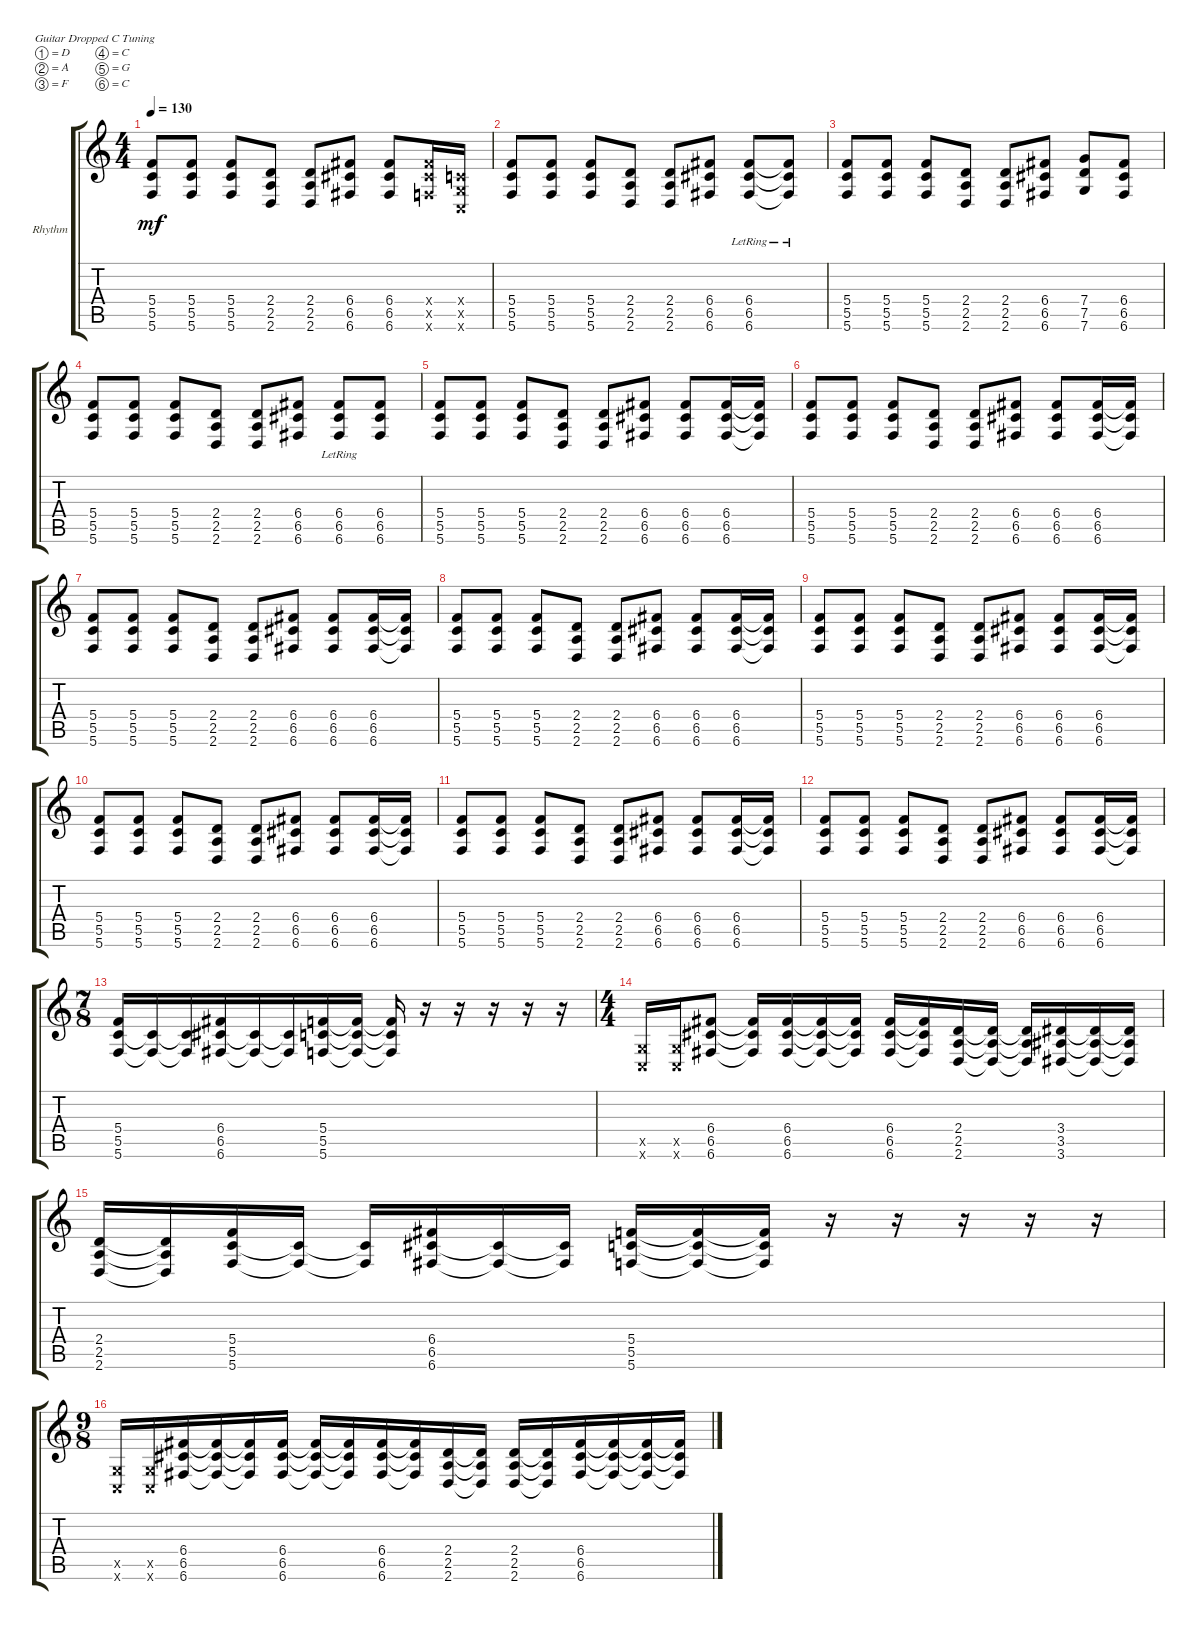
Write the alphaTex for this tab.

\defaultSystemsLayout 4
\bracketExtendMode groupsimilarinstruments
\firstSystemTrackNameOrientation horizontal
\otherSystemsTrackNameOrientation horizontal
\track ("Rhythm Guitar" "Rhythm") {instrument distortionguitar}
\staff {score tabs}
\tuning (D4 A3 F3 C3 G2 C2)
\ts (4 4)
\tempo 130
\clef g2
\ks c
(5.6 5.5 5.4).8{dy mf instrument distortionguitar} (5.6 5.5 5.4).8 (5.5 5.6 5.4).8 (2.6 2.5 2.4).8 (2.5 2.6 2.4).8 (6.6 6.5 6.4).8 (6.5 6.6 6.4).8 (5.6{x} 6.5{x} 6.4{x}).16 (0.4{x} 0.5{x} 0.6{x}).16 |
(5.6 5.5 5.4).8 (5.6 5.5 5.4).8 (5.5 5.6 5.4).8 (2.6 2.5 2.4).8 (2.5 2.6 2.4).8 (6.6 6.5 6.4).8 (6.5{lr} 6.6{lr} 6.4{lr}).8 (6.4{lr t} 6.5{lr t} 6.6{lr t}).8 |
(5.6 5.5 5.4).8 (5.6 5.5 5.4).8 (5.5 5.6 5.4).8 (2.6 2.5 2.4).8 (2.5 2.6 2.4).8 (6.6 6.5 6.4).8 (7.5 7.6 7.4).8 (6.4 6.5 6.6).8 |
(5.6 5.5 5.4).8 (5.4 5.5 5.6).8 (5.6 5.5 5.4).8 (2.6 2.5 2.4).8 (2.4 2.5 2.6).8 (6.6 6.5 6.4).8 (6.4{lr} 6.5{lr} 6.6{lr}).8 (6.6 6.5 6.4).8 |
(5.6 5.5 5.4).8 (5.6 5.5 5.4).8 (5.5 5.6 5.4).8 (2.6 2.5 2.4).8 (2.5 2.6 2.4).8 (6.6 6.5 6.4).8 (6.5 6.6 6.4).8 (6.6 6.5 6.4).16 (6.4{t} 6.5{t} 6.6{t}).16 |
(5.6 5.5 5.4).8 (5.6 5.5 5.4).8 (5.5 5.6 5.4).8 (2.6 2.5 2.4).8 (2.5 2.6 2.4).8 (6.6 6.5 6.4).8 (6.5 6.6 6.4).8 (6.6 6.5 6.4).16 (6.4{t} 6.5{t} 6.6{t}).16 |
(5.6 5.5 5.4).8 (5.6 5.5 5.4).8 (5.5 5.6 5.4).8 (2.6 2.5 2.4).8 (2.5 2.6 2.4).8 (6.6 6.5 6.4).8 (6.5 6.6 6.4).8 (6.6 6.5 6.4).16 (6.4{t} 6.5{t} 6.6{t}).16 |
(5.6 5.5 5.4).8 (5.6 5.5 5.4).8 (5.5 5.6 5.4).8 (2.6 2.5 2.4).8 (2.5 2.6 2.4).8 (6.6 6.5 6.4).8 (6.5 6.6 6.4).8 (6.6 6.5 6.4).16 (6.4{t} 6.5{t} 6.6{t}).16 |
(5.6 5.5 5.4).8 (5.6 5.5 5.4).8 (5.5 5.6 5.4).8 (2.6 2.5 2.4).8 (2.5 2.6 2.4).8 (6.6 6.5 6.4).8 (6.5 6.6 6.4).8 (6.6 6.5 6.4).16 (6.4{t} 6.5{t} 6.6{t}).16 |
(5.6 5.5 5.4).8 (5.6 5.5 5.4).8 (5.5 5.6 5.4).8 (2.6 2.5 2.4).8 (2.5 2.6 2.4).8 (6.6 6.5 6.4).8 (6.5 6.6 6.4).8 (6.6 6.5 6.4).16 (6.4{t} 6.5{t} 6.6{t}).16 |
(5.6 5.5 5.4).8 (5.6 5.5 5.4).8 (5.5 5.6 5.4).8 (2.6 2.5 2.4).8 (2.5 2.6 2.4).8 (6.6 6.5 6.4).8 (6.5 6.6 6.4).8 (6.6 6.5 6.4).16 (6.4{t} 6.5{t} 6.6{t}).16 |
(5.6 5.5 5.4).8 (5.6 5.5 5.4).8 (5.5 5.6 5.4).8 (2.6 2.5 2.4).8 (2.5 2.6 2.4).8 (6.6 6.5 6.4).8 (6.5 6.6 6.4).8 (6.6 6.5 6.4).16 (6.4{t} 6.5{t} 6.6{t}).16 |
\ts (7 8)
(5.6 5.5 5.4).16 (5.6{t} 5.5{t}).16 (5.5{t} 5.6{t}).16 (6.6 6.4 6.5).16 (6.6{t} 6.5{t}).16 (6.5{t} 6.6{t}).16 (5.6 5.5 5.4).16 (5.6{t} 5.5{t} 5.4{t}).16 (5.4{t} 5.5{t} 5.6{t}).16 r.16 r.16 r.16 r.16 r.16 |
\ts (4 4)
(0.6{x} 0.5{x}).16 (0.5{x} 0.6{x}).16 (6.6 6.5 6.4).8 (6.4{t} 6.5{t} 6.6{t}).16 (6.4 6.5 6.6).16 (6.6{t} 6.5{t} 6.4{t}).16 (6.4{t} 6.5{t} 6.6{t}).16 (6.6 6.5 6.4).16 (6.4{t} 6.5{t} 6.6{t}).16 (2.4 2.5 2.6).16 (2.6{t} 2.5{t} 2.4{t}).16 (2.4{t} 2.5{t} 2.6{t}).16 (3.6 3.5 3.4).16 (3.6{t} 3.5{t} 3.4{t}).16 (3.6{t} 3.5{t} 3.4{t}).16 |
(2.6 2.5 2.4).16 (2.6{t} 2.5{t} 2.4{t}).16 (5.6 5.5 5.4).16 (5.6{t} 5.5{t}).16 (5.5{t} 5.6{t}).16 (6.6 6.4 6.5).16 (6.6{t} 6.5{t}).16 (6.5{t} 6.6{t}).16 (5.6 5.5 5.4).16 (5.6{t} 5.5{t} 5.4{t}).16 (5.4{t} 5.5{t} 5.6{t}).16 r.16 r.16 r.16 r.16 r.16 |
\ts (9 8)
(0.6{x} 0.5{x}).16 (0.5{x} 0.6{x}).16 (6.6 6.5 6.4).16 (6.6{t} 6.5{t} 6.4{t}).16 (6.4{t} 6.5{t} 6.6{t}).16 (6.4 6.5 6.6).16 (6.6{t} 6.5{t} 6.4{t}).16 (6.4{t} 6.5{t} 6.6{t}).16 (6.6 6.5 6.4).16 (6.4{t} 6.5{t} 6.6{t}).16 (2.4 2.5 2.6).16 (2.6{t} 2.5{t} 2.4{t}).16 (2.4 2.5 2.6).16 (2.4{t} 2.5{t} 2.6{t}).16 (6.6 6.5 6.4).16 (6.6{t} 6.5{t} 6.4{t}).16 (6.6{t} 6.5{t} 6.4{t}).16 (6.4{t} 6.5{t} 6.6{t}).16
